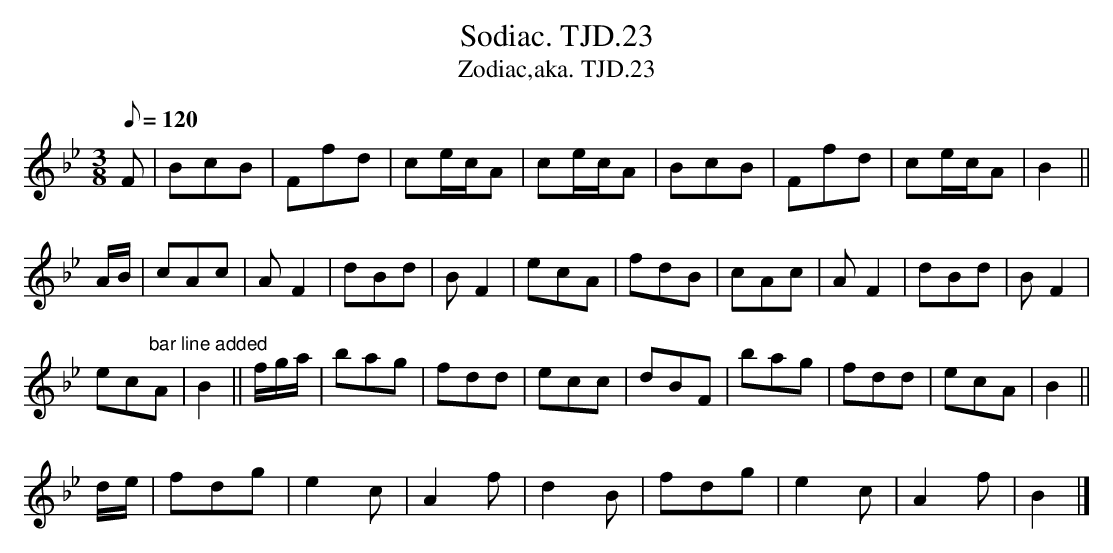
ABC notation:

X:1
T:Sodiac. TJD.23
T:Zodiac,aka. TJD.23
M:3/8
L:1/8
Q:1/8=120
K:Bb major
F|BcB|Ffd|ce/c/A|ce/c/A|BcB|Ffd|ce/c/A|B2||!
A/B/|cAc|AF2|dBd|BF2|ecA|fdB|cAc|AF2|dBd|BF2|!
ec"^bar line added"A|B2||f/g/a/|bag|fdd|ecc|dBF|bag|fdd|ecA|B2||!
d/e/|fdg|e2c|A2f|d2B|fdg|e2c|A2f|B2|]
